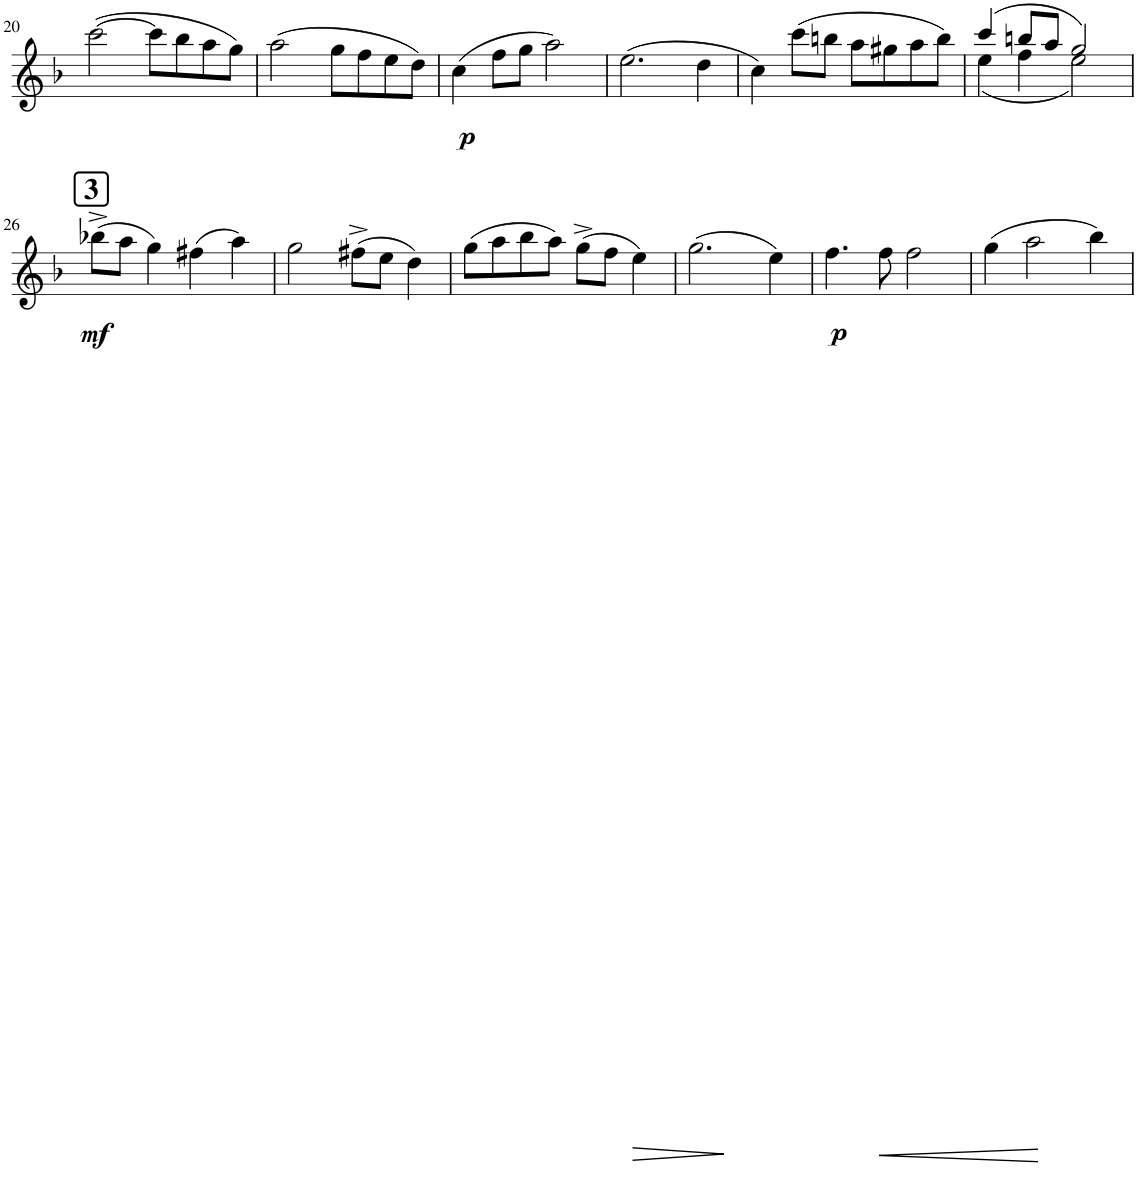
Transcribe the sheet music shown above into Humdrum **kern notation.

**kern	**dynam
*part1	*part1
*staff1	*staff1
*I"Bb Clarinet	*
*I'Cl	*
!!LO:PB:g=z
*clefG2	*
*Trd1c2	*
*k[b-]	*
*M4/4	*
*met(c)	*
=20	=20
([2ccc\	.
8ccc\L]	.
8bb-\	.
8aa\	.
8gg\J)	.
=21	=21
(2aa\	.
8gg\L	.
8ff\	.
8ee\	.
8dd\J)	.
=22	=22
!	!LO:DY:b
(4cc\	p
8ff\L	.
8gg\J	.
2aa\)	.
=23	=23
(2.ee\	.
4dd\	.
=24	=24
4cc\)	.
(8ccc\L	.
8bbn\J	.
8aa\L	.
8gg#X\	.
8aa\	.
8bb\J)	.
=25	=25
*^	*
(4ccc/	(4ee\	.
8bbn/L	4ff\	.
8aa/J	.	.
2gg/)	2ee\)	.
!!LO:LB:g=z	!!
=26	=26	=26
!LO:TX:a:B:t=3	!	!
!	!	!LO:DY:b
*v	*v	*
(8bb-X^\L	mf
8aa\J	.
4gg\)	.
(4ff#X\	.
4aa\)	.
=27	=27
2gg\	.
(8ff#X^\L	.
8ee\J	.
4dd\)	.
=28	=28
(8gg\L	.
8aa\	.
8bb-\	.
8aa\J)	.
(8gg^\L	.
8ff\J	.
!	!LO:HP:b
4ee\)	>
.	]
=29	=29
(2.gg\	.
4ee\)	.
=30	=30
!	!LO:DY:b
4.ff\	p
!	!LO:HP:b
8ff\	<
2ff\	.
.	[
=31	=31
(4gg\	.
2aa\	.
4bb-\)	.
=	=
*-	*-
